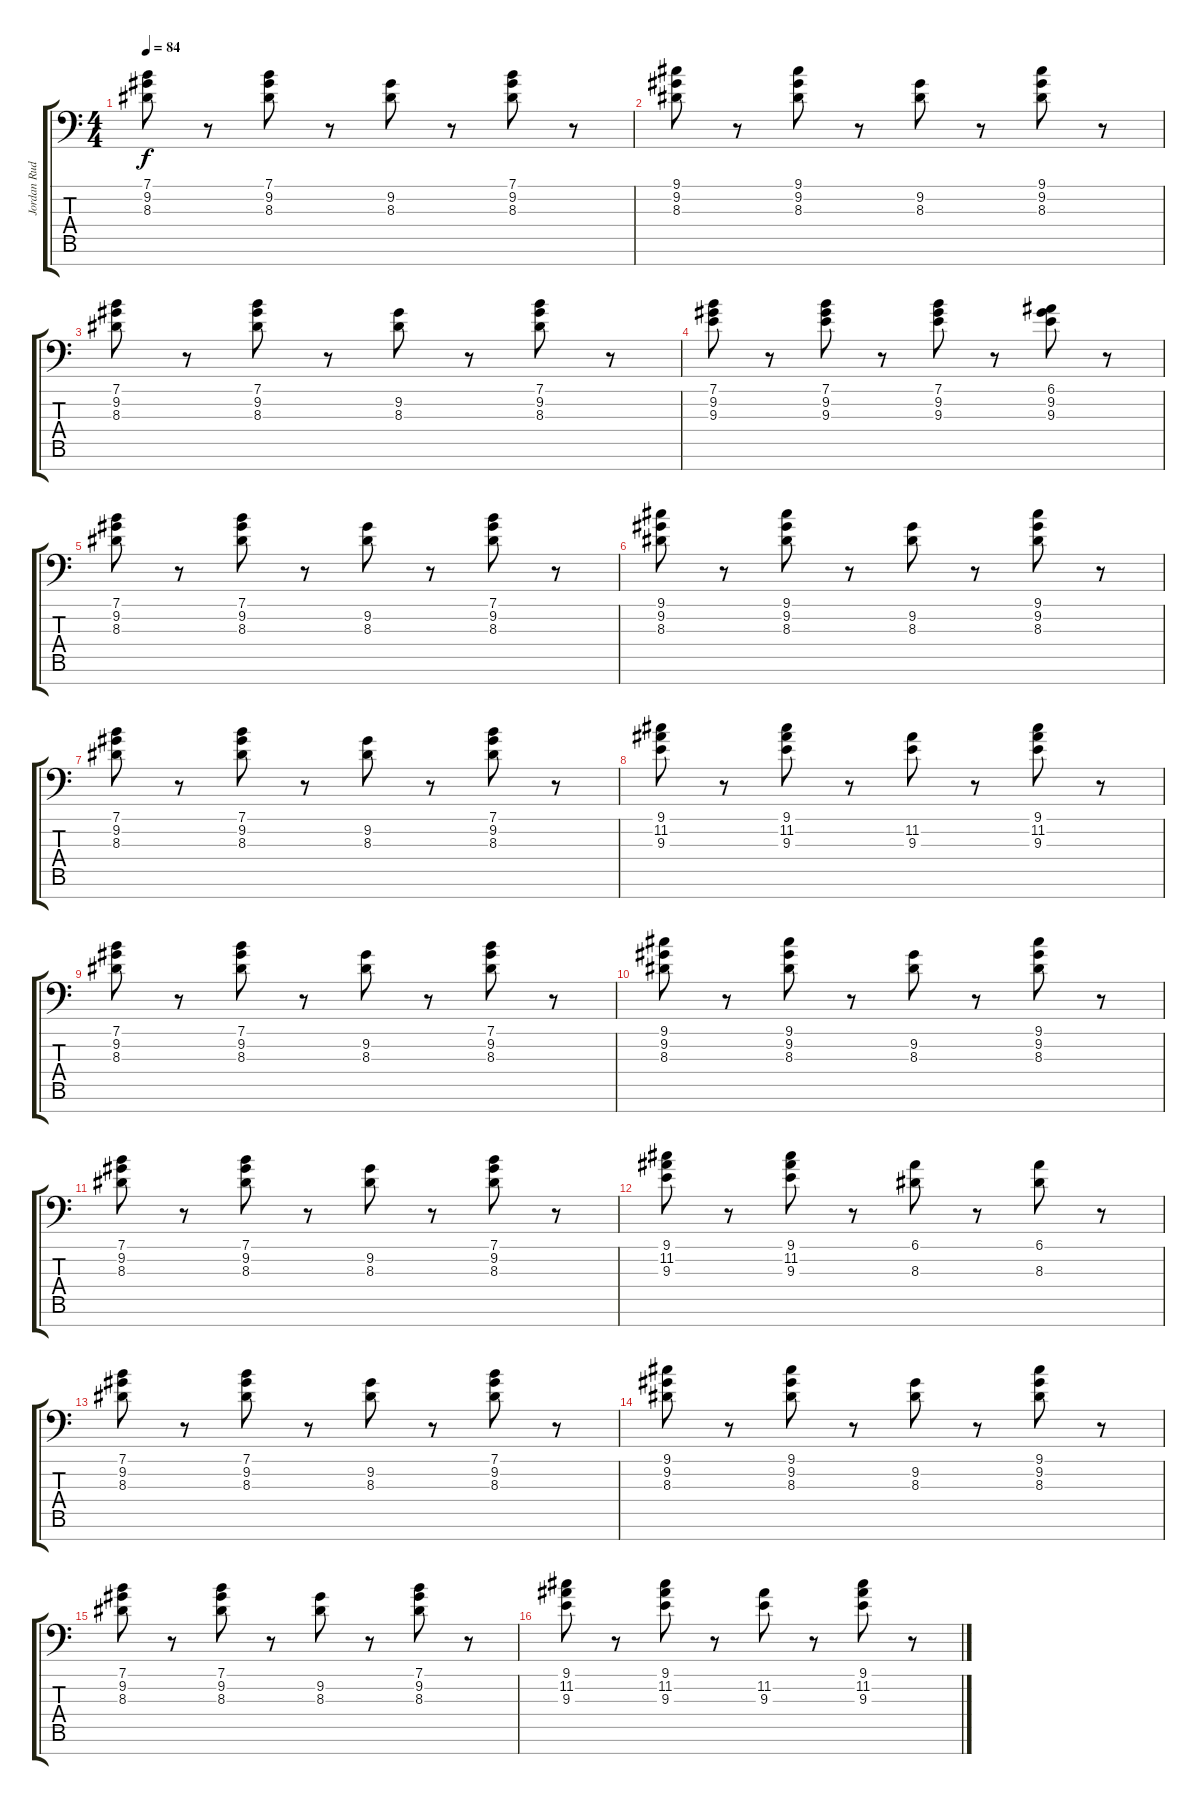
\track ("Jordan Rudess" "Jordan Rud") {instrument stringensemble1}
\staff {score tabs}
\tuning (E4 B3 G3 D3 A2 E2 C-1) {hide}
\ts (4 4)
\tempo 84
\clef f4
\ks c
(7.1 9.2 8.3).8{dy f} r.8 (7.1 9.2 8.3).8 r.8 (9.2 8.3).8 r.8 (7.1 9.2 8.3).8 r.8 |
(9.1 9.2 8.3).8 r.8 (9.1 9.2 8.3).8 r.8 (9.2 8.3).8 r.8 (9.1 9.2 8.3).8 r.8 |
(7.1 9.2 8.3).8 r.8 (7.1 9.2 8.3).8 r.8 (9.2 8.3).8 r.8 (7.1 9.2 8.3).8 r.8 |
(7.1 9.2 9.3).8 r.8 (7.1 9.2 9.3).8 r.8 (7.1 9.2 9.3).8 r.8 (6.1 9.2 9.3).8 r.8 |
(7.1 9.2 8.3).8 r.8 (7.1 9.2 8.3).8 r.8 (9.2 8.3).8 r.8 (7.1 9.2 8.3).8 r.8 |
(9.1 9.2 8.3).8 r.8 (9.1 9.2 8.3).8 r.8 (9.2 8.3).8 r.8 (9.1 9.2 8.3).8 r.8 |
(7.1 9.2 8.3).8 r.8 (7.1 9.2 8.3).8 r.8 (9.2 8.3).8 r.8 (7.1 9.2 8.3).8 r.8 |
(9.1 11.2 9.3).8 r.8 (9.1 11.2 9.3).8 r.8 (11.2 9.3).8 r.8 (9.1 11.2 9.3).8 r.8 |
(7.1 9.2 8.3).8 r.8 (7.1 9.2 8.3).8 r.8 (9.2 8.3).8 r.8 (7.1 9.2 8.3).8 r.8 |
(9.1 9.2 8.3).8 r.8 (9.1 9.2 8.3).8 r.8 (9.2 8.3).8 r.8 (9.1 9.2 8.3).8 r.8 |
(7.1 9.2 8.3).8 r.8 (7.1 9.2 8.3).8 r.8 (9.2 8.3).8 r.8 (7.1 9.2 8.3).8 r.8 |
(9.1 11.2 9.3).8 r.8 (9.1 11.2 9.3).8 r.8 (6.1 8.3).8 r.8 (6.1 8.3).8 r.8 |
(7.1 9.2 8.3).8 r.8 (7.1 9.2 8.3).8 r.8 (9.2 8.3).8 r.8 (7.1 9.2 8.3).8 r.8 |
(9.1 9.2 8.3).8 r.8 (9.1 9.2 8.3).8 r.8 (9.2 8.3).8 r.8 (9.1 9.2 8.3).8 r.8 |
(7.1 9.2 8.3).8 r.8 (7.1 9.2 8.3).8 r.8 (9.2 8.3).8 r.8 (7.1 9.2 8.3).8 r.8 |
(9.1 11.2 9.3).8 r.8 (9.1 11.2 9.3).8 r.8 (11.2 9.3).8 r.8 (9.1 11.2 9.3).8 r.8
